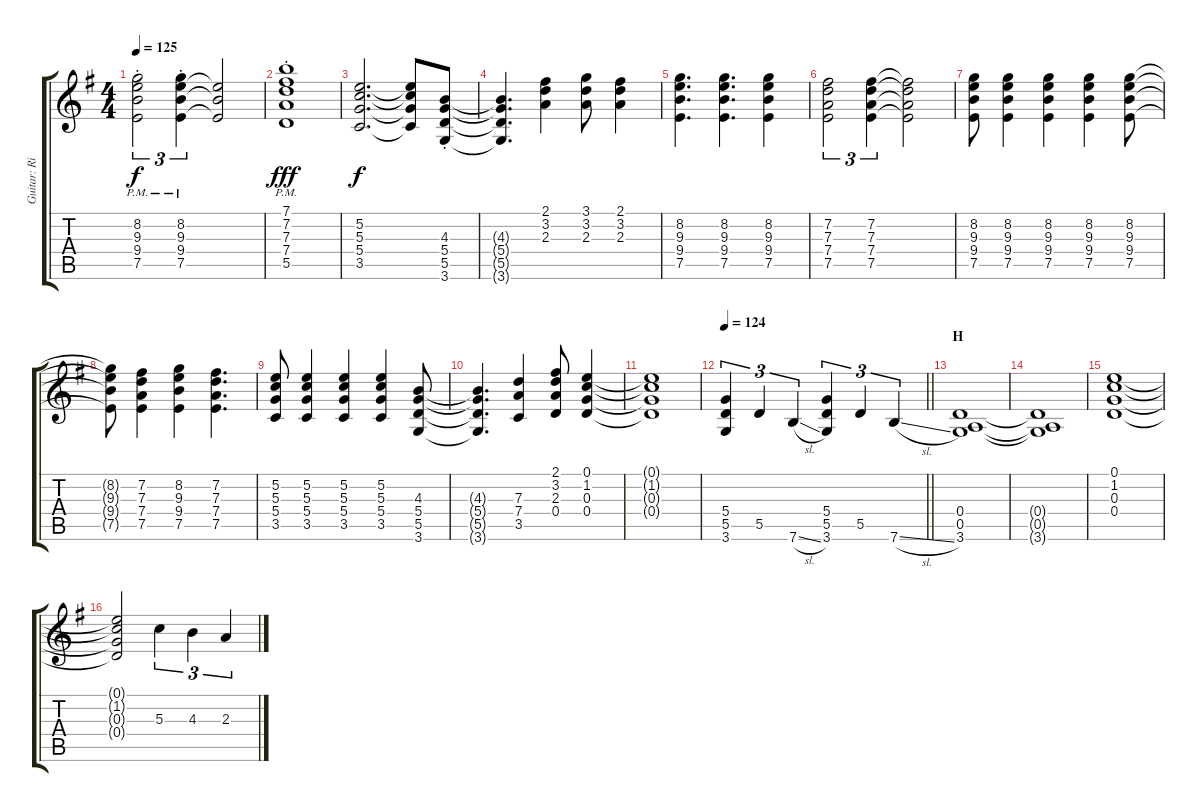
\track ("Guitar: Rik" "Guitar: Ri") {instrument distortionguitar}
\staff {score tabs}
\tuning (E4 B3 G3 D3 A2 E2) {hide}
\ts (4 4)
\tempo 125
\clef g2
\ks g
(8.2{pm st} 9.3 9.4 7.5).2{tu (3 2) dy f} (8.2{pm st} 9.3 9.4 7.5).4{tu (3 2)} (9.3{t} 9.4{t} 7.5{t}).2 |
(7.1{pm st} 7.2{pm st} 7.3 7.4 5.5).1{dy fff} |
(5.2 5.3 5.4 3.5).2{d dy f} (5.2{t} 5.3{t} 5.4{t} 3.5{t}).8 (4.3{st} 5.4{st} 5.5{st} 3.6{st}).8 |
(4.3{t} 5.4{t} 5.5{t} 3.6{t}).4{d} (2.1 3.2 2.3).4 (3.1 3.2 2.3).8 (2.1 3.2 2.3).4 |
(8.2 9.3 9.4 7.5).4{d} (8.2 9.3 9.4 7.5).4{d} (8.2 9.3 9.4 7.5).4 |
(7.2 7.3 7.4 7.5).2{tu (3 2)} (7.2 7.3 7.4 7.5).4{tu (3 2)} (7.2{t} 7.3{t} 7.4{t} 7.5{t}).2 |
(8.2 9.3 9.4 7.5).8 (8.2 9.3 9.4 7.5).4 (8.2 9.3 9.4 7.5).4 (8.2 9.3 9.4 7.5).4 (8.2 9.3 9.4 7.5).8 |
(8.2{t} 9.3{t} 9.4{t} 7.5{t}).8 (7.2 7.3 7.4 7.5).4 (8.2 9.3 9.4 7.5).4 (7.2 7.3 7.4 7.5).4{d} |
(5.2 5.3 5.4 3.5).8 (5.2 5.3 5.4 3.5).4 (5.2 5.3 5.4 3.5).4 (5.2 5.3 5.4 3.5).4 (4.3 5.4 5.5 3.6).8 |
(4.3{t} 5.4{t} 5.5{t} 3.6{t}).4{d} (7.3 7.4 3.5).4 (2.1 3.2 2.3 0.4).8 (0.1 1.2 0.3 0.4).4 |
(0.1{t} 1.2{t} 0.3{t} 0.4{t}).1 |
\tempo 124
\barLineRight lightlight
(5.4 5.5 3.6).4{tu (3 2)} 5.5.4{tu (3 2)} 7.6{sl}.4{tu (3 2)} (5.4 5.5 3.6).4{tu (3 2)} 5.5.4{tu (3 2)} 7.6{sl}.4{tu (3 2)} |
\section ("" "H")
(0.4 0.5 3.6).1 |
(0.4{t} 0.5{t} 3.6{t}).1 |
(0.1 1.2 0.3 0.4).1 |
(0.1{t} 1.2{t} 0.3{t} 0.4{t}).2 5.3.4{tu (3 2)} 4.3.4{tu (3 2)} 2.3.4{tu (3 2)}
